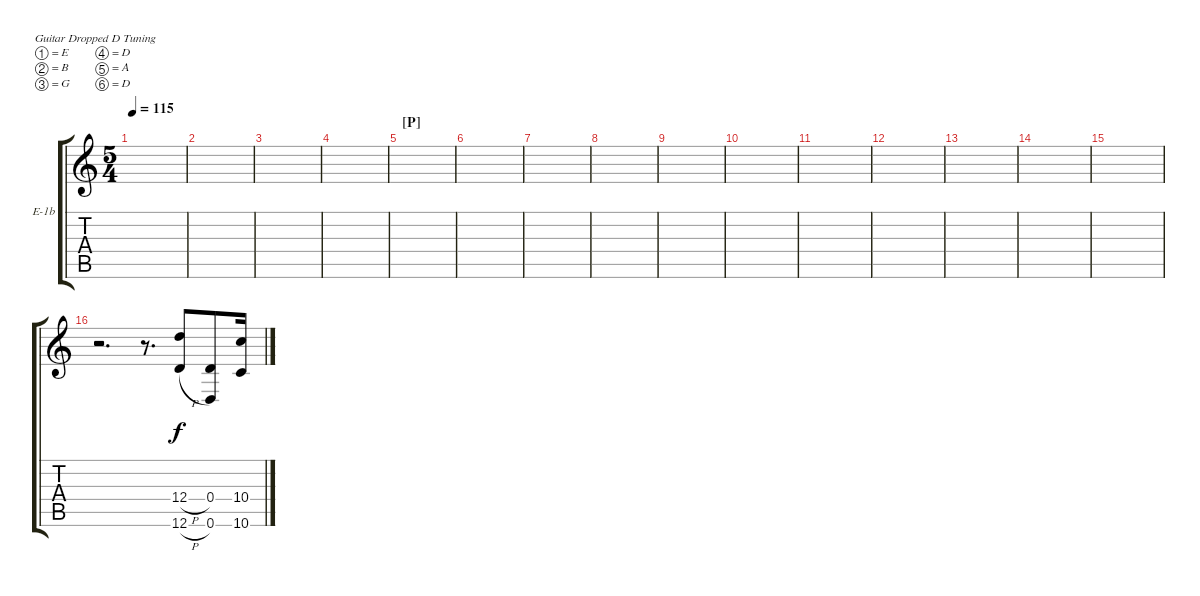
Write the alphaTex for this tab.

\defaultSystemsLayout 4
\bracketExtendMode groupsimilarinstruments
\firstSystemTrackNameOrientation horizontal
\otherSystemsTrackNameOrientation horizontal
\track ("Effect 1b" "E-1b") {instrument electricguitarclean}
\staff {score tabs}
\tuning (E4 B3 G3 D3 A2 D2)
\ts (5 4)
\tempo 115
\clef g2
\scale
0.333333
\ks c
|
\scale
0.333333 |
\scale
0.333333 |
\scale
0.333333 |
\beaming (8 3 3 4)
\section ("P" "")
\scale
0.333333 |
\scale
0.333333 |
\scale
0.333333 |
\scale
0.333333 |
\scale
0.333333 |
\scale
0.333333 |
\scale
0.333333 |
\scale
0.333333 |
\scale
0.333333 |
\scale
0.333333 |
\scale
0.333333 |
\scale
0.333333 r.2{d} r.8{d} (12.4{h} 12.6{h}).8 (0.6 0.4).8 (10.4 10.6).16
